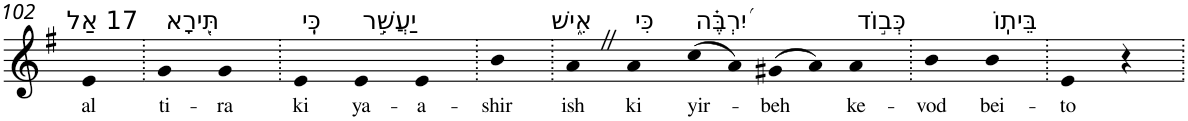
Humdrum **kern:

**kern	**text
*part1	*part1
*staff1	*staff1
*I"Piano	*
*I'Pno	*
!!LO:PB:g=z
*clefG2	*
*k[f#]	*
*G:	*
=102	=102
!LO:TX:a:t=17 אַל	!
!	!LO:LY:b
4e	al
=103.	=103.
!LO:TX:a:t=תִּ֭ירָא	!
!	!LO:LY:b
4g	ti-
!	!LO:LY:b
4g	-ra
=104.	=104.
!LO:TX:a:t=כִּֽי	!
!	!LO:LY:b
4e	ki
!LO:TX:a:t=יַעֲשִׁ֣ר	!
!	!LO:LY:b
4e	ya-
!	!LO:LY:b
4e	-a-
=105.	=105.
!	!LO:LY:b
4b	-shir
=106.	=106.
!LO:TX:a:t=אִ֑ישׁ	!
!	!LO:LY:b
4aZ	ish
!LO:TX:a:t=כִּי	!
!	!LO:LY:b
4a	ki
!LO:TX:a:t=יִ֝רְבֶּ֗ה	!
!	!LO:LY:b
(>8cc	yir-
8a)	.
!	!LO:LY:b
(>8g#X	-beh
8a)	.
!LO:TX:a:t=כְּב֣וֹד	!
!	!LO:LY:b
4a	ke-
=107.	=107.
!	!LO:LY:b
4b	-vod
!LO:TX:a:t=בֵּיתֽוֹ	!
!	!LO:LY:b
4b	bei-
=108.	=108.
!	!LO:LY:b
4e	-to
4r	.
=.	=.
*-	*-
